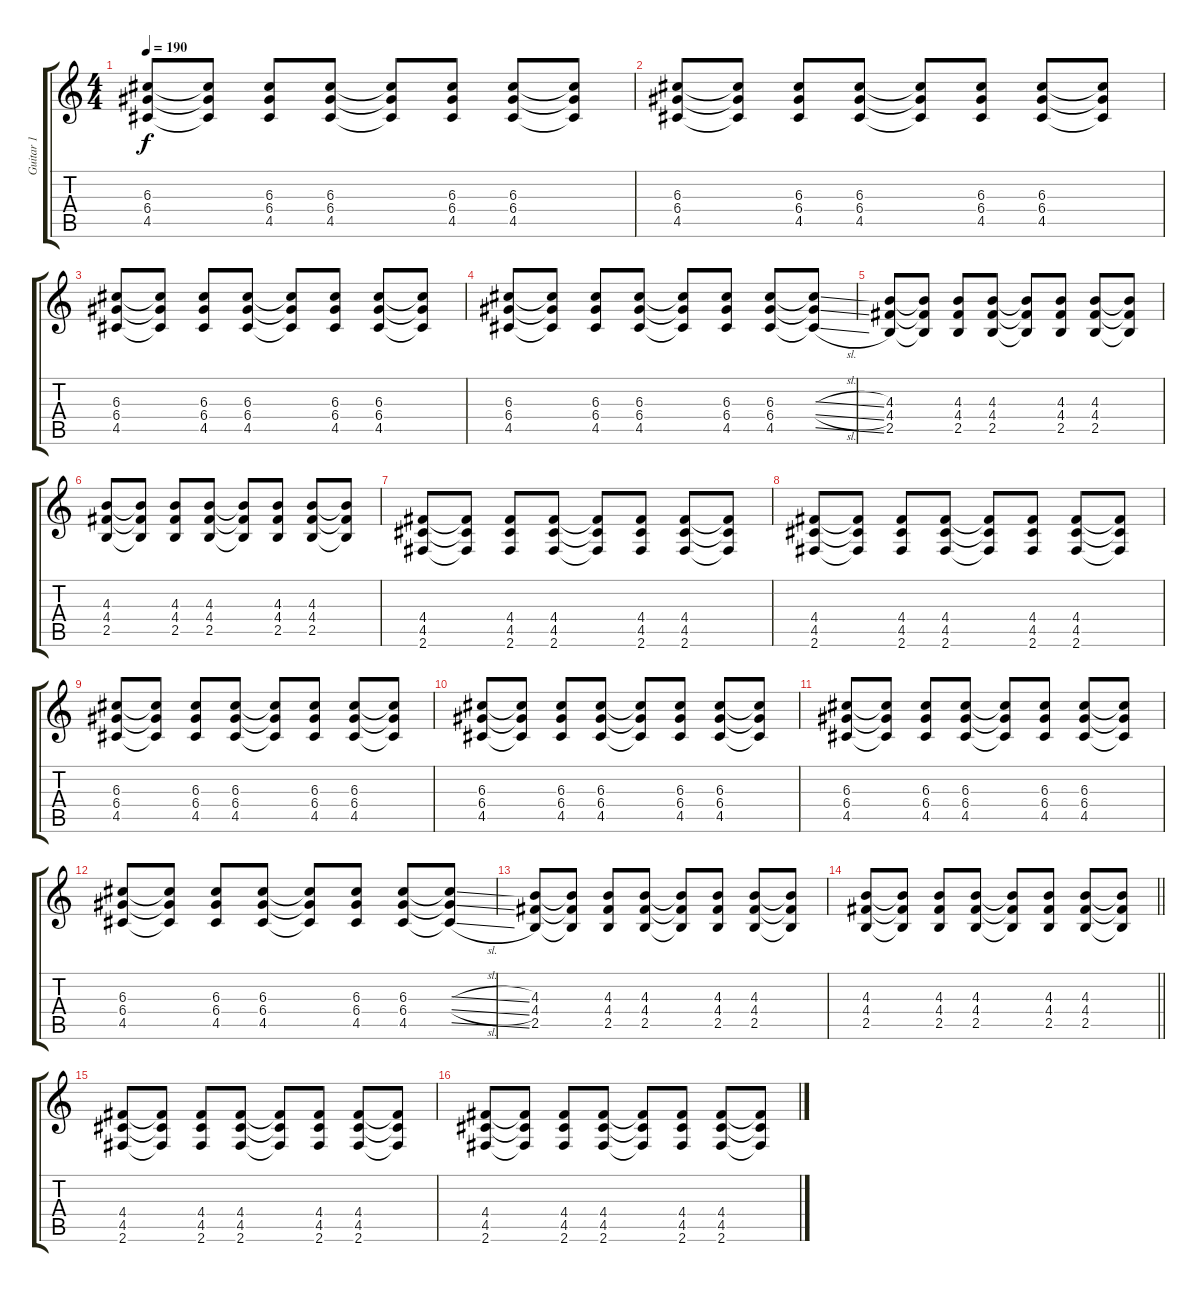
\track ("Guitar 1" "Guitar 1") {instrument distortionguitar}
\staff {score tabs}
\tuning (E4 B3 G3 D3 A2 E2) {hide}
\ts (4 4)
\tempo 190
\clef g2
\ks c
(6.3 6.4 4.5).8{dy f} (6.3{t} 6.4{t} 4.5{t}).8 (6.3 6.4 4.5).8 (6.3 6.4 4.5).8 (6.3{t} 6.4{t} 4.5{t}).8 (6.3 6.4 4.5).8 (6.3 6.4 4.5).8 (6.3{t} 6.4{t} 4.5{t}).8 |
(6.3 6.4 4.5).8 (6.3{t} 6.4{t} 4.5{t}).8 (6.3 6.4 4.5).8 (6.3 6.4 4.5).8 (6.3{t} 6.4{t} 4.5{t}).8 (6.3 6.4 4.5).8 (6.3 6.4 4.5).8 (6.3{t} 6.4{t} 4.5{t}).8 |
(6.3 6.4 4.5).8 (6.3{t} 6.4{t} 4.5{t}).8 (6.3 6.4 4.5).8 (6.3 6.4 4.5).8 (6.3{t} 6.4{t} 4.5{t}).8 (6.3 6.4 4.5).8 (6.3 6.4 4.5).8 (6.3{t} 6.4{t} 4.5{t}).8 |
(6.3 6.4 4.5).8 (6.3{t} 6.4{t} 4.5{t}).8 (6.3 6.4 4.5).8 (6.3 6.4 4.5).8 (6.3{t} 6.4{t} 4.5{t}).8 (6.3 6.4 4.5).8 (6.3 6.4 4.5).8 (6.3{sl t} 6.4{sl t} 4.5{sl t}).8 |
(4.3 4.4 2.5).8 (4.3{t} 4.4{t} 2.5{t}).8 (4.3 4.4 2.5).8 (4.3 4.4 2.5).8 (4.3{t} 4.4{t} 2.5{t}).8 (4.3 4.4 2.5).8 (4.3 4.4 2.5).8 (4.3{t} 4.4{t} 2.5{t}).8 |
(4.3 4.4 2.5).8 (4.3{t} 4.4{t} 2.5{t}).8 (4.3 4.4 2.5).8 (4.3 4.4 2.5).8 (4.3{t} 4.4{t} 2.5{t}).8 (4.3 4.4 2.5).8 (4.3 4.4 2.5).8 (4.3{t} 4.4{t} 2.5{t}).8 |
(4.4 4.5 2.6).8 (4.4{t} 4.5{t} 2.6{t}).8 (4.4 4.5 2.6).8 (4.4 4.5 2.6).8 (4.4{t} 4.5{t} 2.6{t}).8 (4.4 4.5 2.6).8 (4.4 4.5 2.6).8 (4.4{t} 4.5{t} 2.6{t}).8 |
(4.4 4.5 2.6).8 (4.4{t} 4.5{t} 2.6{t}).8 (4.4 4.5 2.6).8 (4.4 4.5 2.6).8 (4.4{t} 4.5{t} 2.6{t}).8 (4.4 4.5 2.6).8 (4.4 4.5 2.6).8 (4.4{t} 4.5{t} 2.6{t}).8 |
(6.3 6.4 4.5).8 (6.3{t} 6.4{t} 4.5{t}).8 (6.3 6.4 4.5).8 (6.3 6.4 4.5).8 (6.3{t} 6.4{t} 4.5{t}).8 (6.3 6.4 4.5).8 (6.3 6.4 4.5).8 (6.3{t} 6.4{t} 4.5{t}).8 |
(6.3 6.4 4.5).8 (6.3{t} 6.4{t} 4.5{t}).8 (6.3 6.4 4.5).8 (6.3 6.4 4.5).8 (6.3{t} 6.4{t} 4.5{t}).8 (6.3 6.4 4.5).8 (6.3 6.4 4.5).8 (6.3{t} 6.4{t} 4.5{t}).8 |
(6.3 6.4 4.5).8 (6.3{t} 6.4{t} 4.5{t}).8 (6.3 6.4 4.5).8 (6.3 6.4 4.5).8 (6.3{t} 6.4{t} 4.5{t}).8 (6.3 6.4 4.5).8 (6.3 6.4 4.5).8 (6.3{t} 6.4{t} 4.5{t}).8 |
(6.3 6.4 4.5).8 (6.3{t} 6.4{t} 4.5{t}).8 (6.3 6.4 4.5).8 (6.3 6.4 4.5).8 (6.3{t} 6.4{t} 4.5{t}).8 (6.3 6.4 4.5).8 (6.3 6.4 4.5).8 (6.3{sl t} 6.4{sl t} 4.5{sl t}).8 |
(4.3 4.4 2.5).8 (4.3{t} 4.4{t} 2.5{t}).8 (4.3 4.4 2.5).8 (4.3 4.4 2.5).8 (4.3{t} 4.4{t} 2.5{t}).8 (4.3 4.4 2.5).8 (4.3 4.4 2.5).8 (4.3{t} 4.4{t} 2.5{t}).8 |
\barLineRight lightlight
(4.3 4.4 2.5).8 (4.3{t} 4.4{t} 2.5{t}).8 (4.3 4.4 2.5).8 (4.3 4.4 2.5).8 (4.3{t} 4.4{t} 2.5{t}).8 (4.3 4.4 2.5).8 (4.3 4.4 2.5).8 (4.3{t} 4.4{t} 2.5{t}).8 |
(4.4 4.5 2.6).8 (4.4{t} 4.5{t} 2.6{t}).8 (4.4 4.5 2.6).8 (4.4 4.5 2.6).8 (4.4{t} 4.5{t} 2.6{t}).8 (4.4 4.5 2.6).8 (4.4 4.5 2.6).8 (4.4{t} 4.5{t} 2.6{t}).8 |
(4.4 4.5 2.6).8 (4.4{t} 4.5{t} 2.6{t}).8 (4.4 4.5 2.6).8 (4.4 4.5 2.6).8 (4.4{t} 4.5{t} 2.6{t}).8 (4.4 4.5 2.6).8 (4.4 4.5 2.6).8 (4.4{t} 4.5{t} 2.6{t}).8
